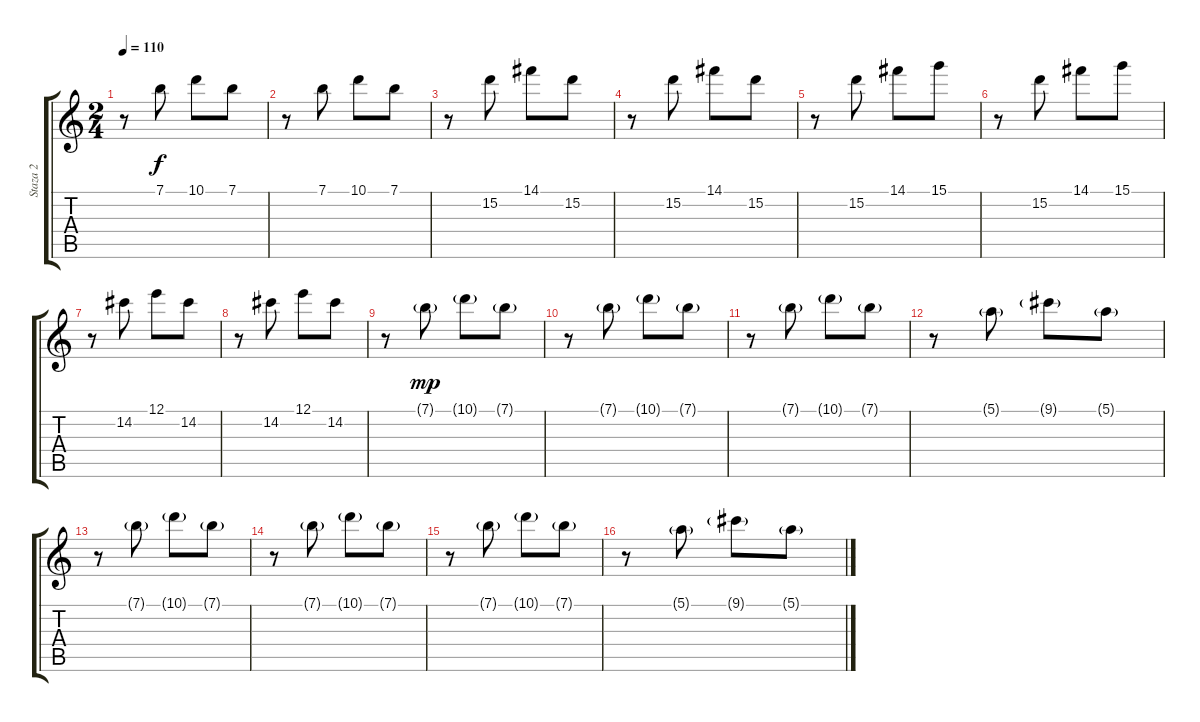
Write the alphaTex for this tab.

\track ("Staza 2" "Staza 2") {instrument electricguitarclean}
\staff {score tabs}
\tuning (E4 B3 G3 D3 A2 E2) {hide}
\ts (2 4)
\tempo 110
\clef g2
\ks c
r.8{dy f} 7.1.8 10.1.8 7.1.8 |
r.8 7.1.8 10.1.8 7.1.8 |
r.8 15.2.8 14.1.8 15.2.8 |
r.8 15.2.8 14.1.8 15.2.8 |
r.8 15.2.8 14.1.8 15.1.8 |
r.8 15.2.8 14.1.8 15.1.8 |
r.8 14.2.8 12.1.8 14.2.8 |
r.8 14.2.8 12.1.8 14.2.8 |
r.8 7.1{g}.8{dy mp} 10.1{g}.8 7.1{g}.8 |
r.8 7.1{g}.8 10.1{g}.8 7.1{g}.8 |
r.8 7.1{g}.8 10.1{g}.8 7.1{g}.8 |
r.8 5.1{g}.8 9.1{g}.8 5.1{g}.8 |
r.8 7.1{g}.8 10.1{g}.8 7.1{g}.8 |
r.8 7.1{g}.8 10.1{g}.8 7.1{g}.8 |
r.8 7.1{g}.8 10.1{g}.8 7.1{g}.8 |
r.8 5.1{g}.8 9.1{g}.8 5.1{g}.8
